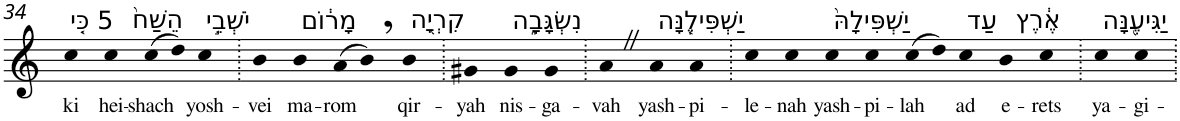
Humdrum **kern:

**kern	**text
*part1	*part1
*staff1	*staff1
*I"Piano	*
*I'Pno	*
!!LO:PB:g=z
*clefG2	*
*k[]	*
=34	=34
!LO:TX:a:t=5 כִּ֤י	!
!	!LO:LY:b
4cc	ki
!LO:TX:a:t=הֵשַׁח֙	!
!	!LO:LY:b
4cc	hei-
!	!LO:LY:b
(8cc	-shach
8dd)	.
!LO:TX:a:t=יֹשְׁבֵ֣י	!
!	!LO:LY:b
4cc	yosh-
=35.	=35.
!	!LO:LY:b
4b	-vei
!LO:TX:a:t=מָר֔וֹם	!
!	!LO:LY:b
4b	ma-
!	!LO:LY:b
(8a	-rom
8b,)	.
!LO:TX:a:t=קִרְיָ֖ה	!
!	!LO:LY:b
4b	qir-
=36.	=36.
!	!LO:LY:b
4g#X	-yah
!LO:TX:a:t=נִשְׂגָּבָ֑ה	!
!	!LO:LY:b
4g#	nis-
!	!LO:LY:b
4g#	-ga-
=37.	=37.
!	!LO:LY:b
4aZ	-vah
!LO:TX:a:t=יַשְׁפִּילֶ֤נָּה	!
!	!LO:LY:b
4a	yash-
!	!LO:LY:b
4a	-pi-
=38.	=38.
!	!LO:LY:b
4cc	-le-
!	!LO:LY:b
4cc	-nah
!LO:TX:a:t=יַשְׁפִּילָהּ֙	!
!	!LO:LY:b
4cc	yash-
!	!LO:LY:b
4cc	-pi-
!	!LO:LY:b
(8cc	-lah
8dd)	.
!LO:TX:a:t=עַד	!
!	!LO:LY:b
4cc	ad
!LO:TX:a:t=אֶ֔רֶץ	!
!	!LO:LY:b
4b	e-
!	!LO:LY:b
4cc	-rets
=39.	=39.
!LO:TX:a:t=יַגִּיעֶ֖נָּה	!
!	!LO:LY:b
4cc	ya-
!	!LO:LY:b
4cc	-gi-
=.	=.
*-	*-
